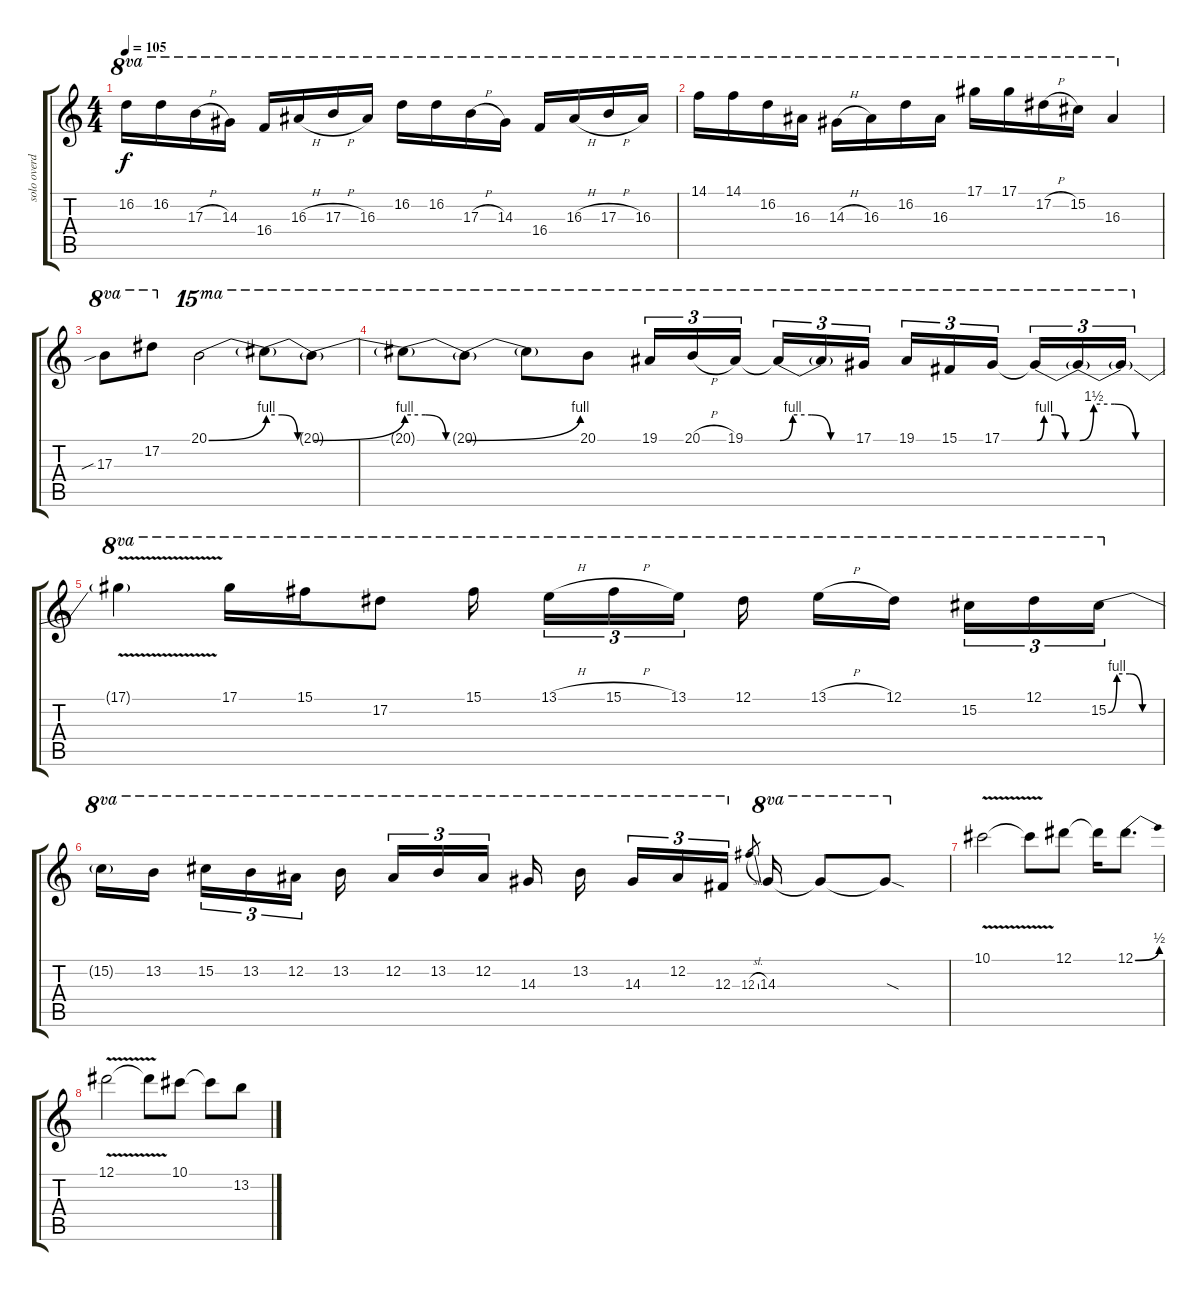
\track ("solo overdub guitar" "solo overd") {instrument distortionguitar}
\staff {score tabs}
\tuning (Eb4 Bb3 Gb3 Db3 Ab2 Eb2) {hide}
\ts (4 4)
\tempo 105
\clef g2
\ks c
16.2.16{ot 8va dy f} 16.2.16{ot 8va} 17.3{h}.16{ot 8va} 14.3.16{ot 8va} 16.4.16{ot 8va} 16.3{h}.16{ot 8va} 17.3{h}.16{ot 8va} 16.3.16{ot 8va} 16.2.16{ot 8va} 16.2.16{ot 8va} 17.3{h}.16{ot 8va} 14.3.16{ot 8va} 16.4.16{ot 8va} 16.3{h}.16{ot 8va} 17.3{h}.16{ot 8va} 16.3.16{ot 8va} |
14.1.16{ot 8va} 14.1.16{ot 8va} 16.2.16{ot 8va} 16.3.16{ot 8va} 14.3{h}.16{ot 8va} 16.3.16{ot 8va} 16.2.16{ot 8va} 16.3.16{ot 8va} 17.1.16{ot 8va} 17.1.16{ot 8va} 17.2{h}.16{ot 8va} 15.2.16{ot 8va} 16.3.4{ot 8va} |
17.3{sib}.8{ot 8va} 17.2.8{ot 8va} 20.1{be (bend 0 0 60 4)}.2{ot 15ma} 20.1{be (custom 0 4 20 4 40 0 60 0) t}.8{ot 15ma} 20.1{be (bend 0 0 60 4) t}.8{ot 15ma} |
20.1{be (custom 0 4 20 4 40 0 60 0) t}.8{ot 15ma} 20.1{be (bend 0 0 60 4) t}.8{ot 15ma} 20.1{t}.8{ot 15ma} 20.1.8{ot 15ma} 19.1.16{tu (3 2) ot 15ma} 20.1{h}.16{tu (3 2) ot 15ma} 19.1.16{tu (3 2) ot 15ma beam splitsecondary} 19.1{be (custom 0 0 10 4 25 4 40 0 60 0) t}.16{tu (3 2) ot 15ma} 19.1{t}.16{tu (3 2) ot 15ma} 17.1.16{tu (3 2) ot 15ma} 19.1.16{tu (3 2) ot 15ma} 15.1.16{tu (3 2) ot 15ma} 17.1.16{tu (3 2) ot 15ma beam splitsecondary} 17.1{be (custom 0 0 10 4 25 4 40 0 60 0) t}.16{tu (3 2) ot 15ma} 17.1{be (custom 0 0 10 6 25 6 40 0 60 0) t}.16{tu (3 2) ot 15ma} 17.1{t}.16{tu (3 2) ot 15ma} |
17.1{v t}.4{ot 8va} 17.1.16{ot 8va} 15.1.16{ot 8va} 17.2.8{ot 8va} 15.1.16{ot 8va beam splitsecondary} 13.1{h}.16{tu (3 2) ot 8va} 15.1{h}.16{tu (3 2) ot 8va} 13.1.16{tu (3 2) ot 8va beam splitsecondary} 12.1.16{ot 8va} 13.1{h}.16{ot 8va} 12.1.16{ot 8va beam splitsecondary} 15.2.16{tu (3 2) ot 8va} 12.1.16{tu (3 2) ot 8va} 15.2{be (custom 0 0 10 4 25 4 40 0 60 0)}.16{tu (3 2) ot 8va} |
15.2{t}.16{ot 8va} 13.2.16{ot 8va beam splitsecondary} 15.2.16{tu (3 2) ot 8va} 13.2.16{tu (3 2) ot 8va} 12.2.16{tu (3 2) ot 8va} 13.2.16{ot 8va beam splitsecondary} 12.2.16{tu (3 2) ot 8va} 13.2.16{tu (3 2) ot 8va} 12.2.16{tu (3 2) ot 8va beam splitsecondary} 14.3.16{ot 8va} 13.2.16{ot 8va beam splitsecondary} 14.3.16{tu (3 2) ot 8va} 12.2.16{tu (3 2) ot 8va} 12.3.16{tu (3 2) ot 8va} 12.3{sl}.8{gr beam splitsecondary} 14.3.16{ot 8va} 14.3{t}.8{ot 8va} 14.3{sod t}.8{ot 8va} |
10.1{v}.2 10.1{v t}.8 12.1.8 12.1{t}.16 12.1{be (bend 0 0 60 2)}.8{d} |
12.1{v}.2 12.1{t}.8 10.1.8 10.1{t}.8 13.2.8
